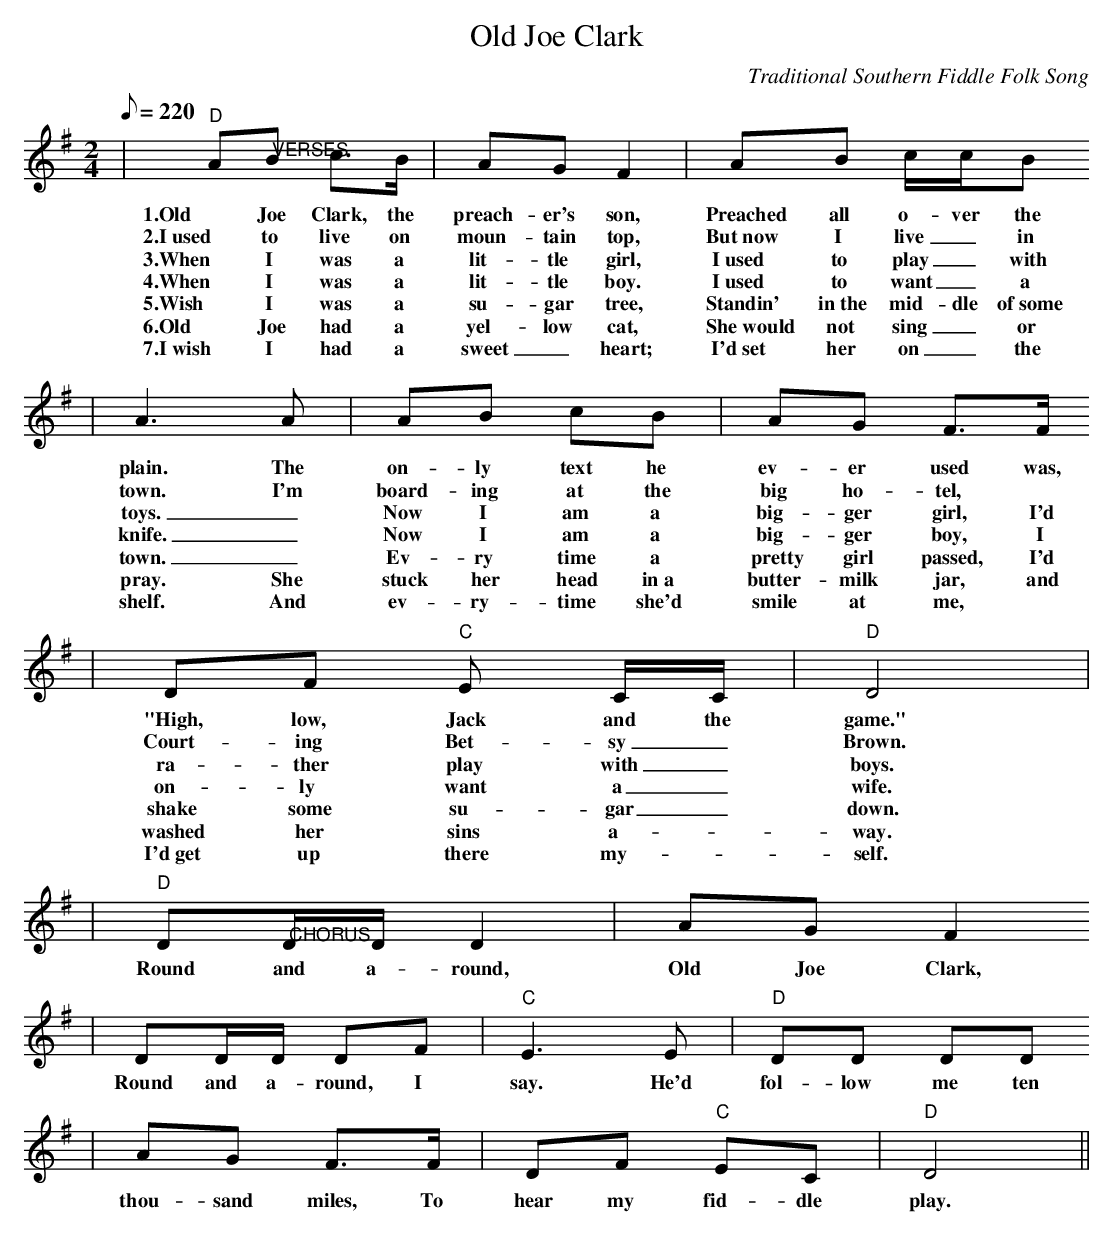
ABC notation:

X:1
T:Old Joe Clark
C:Traditional Southern Fiddle Folk Song
M:2/4
L:1/8
Q:1/8=220
K:Em
|"D"A"@VERSES"B c3/2B/2|AG F2|AB c/2c/2B
w:1.Old Joe Clark, the preach-er's son, Preached all o-ver the
w:2.I~used to live on moun-tain top, But~now I live _in
w:3.When I was a lit-tle girl, I~used to play _with
w:4.When I was a lit-tle boy. I~used to want _a
w:5.Wish I was a su-gar tree, Standin' in~the mid-dle of~some
w:6.Old Joe had a yel-low cat, She~would not sing _or
w:7.I~wish I had a sweet_heart; I'd~set her on _the
|A3 A|AB cB|AG F3/2F/2
w:plain. The on-ly text he ev-er used was,
w:town. I'm board-ing at the big ho-tel,
w:toys. _Now I am a big-ger girl, I'd
w:knife. _Now I am a big-ger boy, I
w:town. _Ev-ry time a pretty girl passed, I'd
w:pray. She stuck her head in~a butter-milk jar, and
w:shelf. And ev-ry-time she'd smile at me,
|DF "C"E C/2C/2|"D"D4|
w:"High, low, Jack and the game."
w:Court-ing Bet-sy _Brown.
w:ra-ther play with _boys.
w:on-ly want a _wife.
w:shake some su-gar _down.
w:washed her sins a-_way.
w:I'd~get up there my-_self.
|"D"D"@CHORUS"D/2D/2 D2|AG F2
w:Round and a-round, Old Joe Clark,
|DD/2D/2 DF|"C"E3 E|"D"DD DD
w:Round and a-round, I say. He'd fol-low me ten
|AG F3/2F/2|DF "C"EC|"D"D4||
w:thou-sand miles, To hear my fid-dle play.
